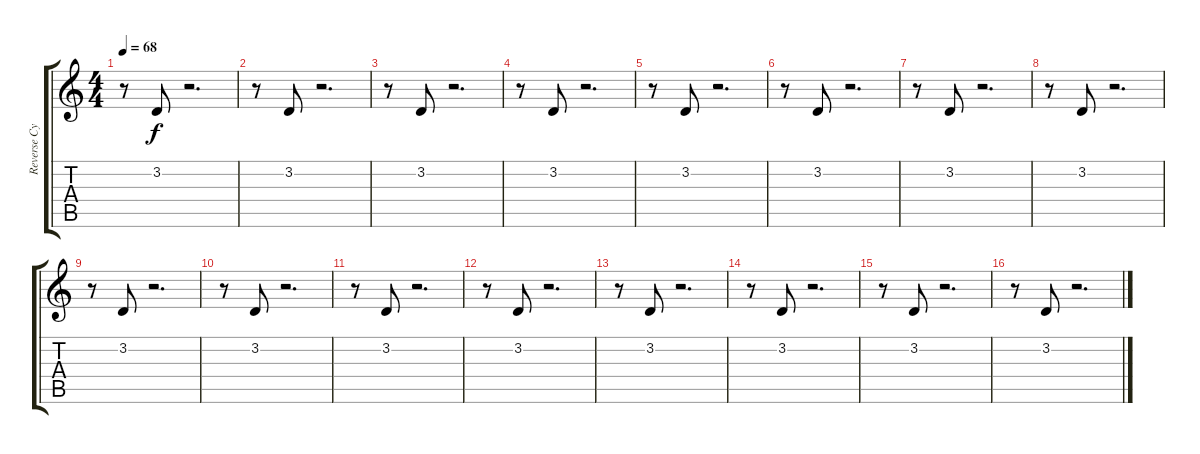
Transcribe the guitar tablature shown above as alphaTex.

\track ("Reverse Cymbals" "Reverse Cy") {instrument reversecymbal}
\staff {score tabs}
\tuning (E4 B3 G3 D3 A2 E2) {hide}
\ts (4 4)
\tempo 68
\clef g2
\ks c
r.8{dy f} 3.2.8 r.2{d} |
r.8 3.2.8 r.2{d} |
r.8 3.2.8 r.2{d} |
r.8 3.2.8 r.2{d} |
r.8 3.2.8 r.2{d} |
r.8 3.2.8 r.2{d} |
r.8 3.2.8 r.2{d} |
r.8 3.2.8 r.2{d} |
r.8 3.2.8 r.2{d} |
r.8 3.2.8 r.2{d} |
r.8 3.2.8 r.2{d} |
r.8 3.2.8 r.2{d} |
r.8 3.2.8 r.2{d} |
r.8 3.2.8 r.2{d} |
r.8 3.2.8 r.2{d} |
r.8 3.2.8 r.2{d}
